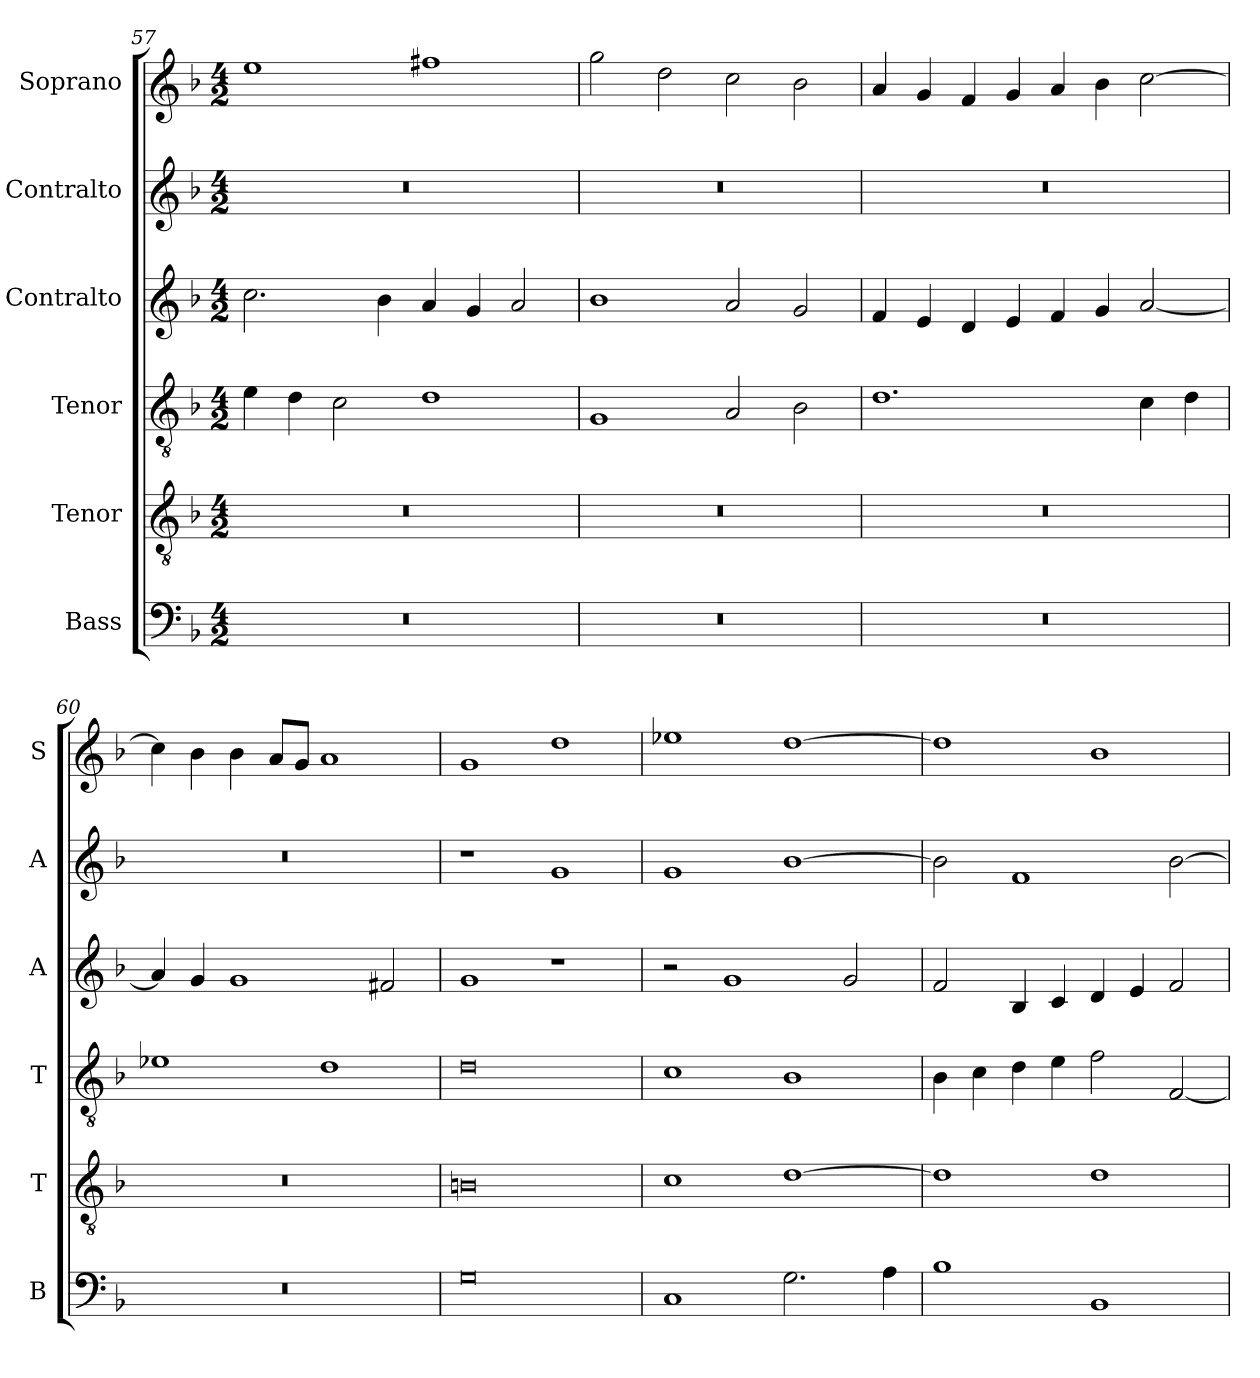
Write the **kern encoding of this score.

**kern	**kern	**kern	**kern	**kern	**kern
*part6	*part5	*part4	*part3	*part2	*part1
*staff6	*staff5	*staff4	*staff3	*staff2	*staff1
*I"Bass	*I"Tenor	*I"Tenor	*I"Contralto	*I"Contralto	*I"Soprano
*I'B	*I'T	*I'T	*I'A	*I'A	*I'S
*clefF4	*clefGv2	*clefGv2	*clefG2	*clefG2	*clefG2
*k[b-]	*k[b-]	*k[b-]	*k[b-]	*k[b-]	*k[b-]
*G:dor	*G:dor	*G:dor	*G:dor	*G:dor	*G:dor
*M4/2	*M4/2	*M4/2	*M4/2	*M4/2	*M4/2
=57	=57	=57	=57	=57	=57
0r	0r	4e	2.cc	0r	1ee
.	.	4d	.	.	.
.	.	2c	.	.	.
.	.	.	4b-	.	.
.	.	1d	4a	.	1ff#X
.	.	.	4g	.	.
.	.	.	2a	.	.
=58	=58	=58	=58	=58	=58
0r	0r	1G	1b-	0r	2gg
.	.	.	.	.	2dd
.	.	2A	2a	.	2cc
.	.	2B-	2g	.	2b-
=59	=59	=59	=59	=59	=59
0r	0r	1.d	4f	0r	4a
.	.	.	4e	.	4g
.	.	.	4d	.	4f
.	.	.	4e	.	4g
.	.	.	4f	.	4a
.	.	.	4g	.	4b-
.	.	4c	[2a	.	[2cc
.	.	4d	.	.	.
=60	=60	=60	=60	=60	=60
0r	0r	1e-X	4a]	0r	4cc]
.	.	.	4g	.	4b-
.	.	.	1g	.	4b-
.	.	.	.	.	8a/L
.	.	.	.	.	8g/J
.	.	1d	.	.	1a
.	.	.	2f#X	.	.
=61	=61	=61	=61	=61	=61
0G	0Bn	0d	1g	1r	1g
.	.	.	1r	1g	1dd
=62	=62	=62	=62	=62	=62
1C	1c	1c	2r	1g	1ee-X
.	.	.	1g	.	.
2.G	[1d	1B-	.	[1b-	[1dd
.	.	.	2g	.	.
4A	.	.	.	.	.
=63	=63	=63	=63	=63	=63
1B-	1d]	4B-	2f	2b-]	1dd]
.	.	4c	.	.	.
.	.	4d	4B-	1f	.
.	.	4e	4c	.	.
1BB-	1d	2f	4d	.	1b-
.	.	.	4e	.	.
.	.	[2F	2f	[2b-	.
=	=	=	=	=	=
*-	*-	*-	*-	*-	*-
